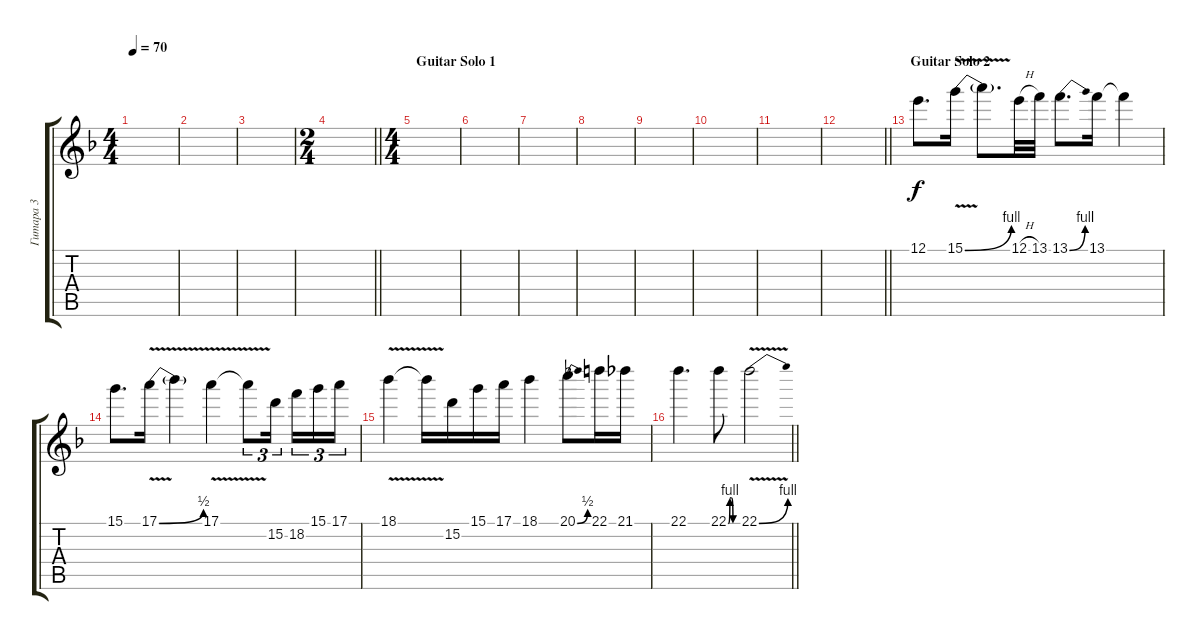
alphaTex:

\track ("Гитара 3" "Гитара 3") {instrument distortionguitar}
\staff {score tabs}
\tuning (E4 B3 G3 D3 A2 E2) {hide}
\ts (4 4)
\tempo 70
\clef g2
\ks dminor
|
|
|
\ts (2 4)
\barLineRight lightlight
|
\ts (4 4)
\section ("" "Guitar Solo 1")
|
|
|
|
|
|
|
\barLineRight lightlight
|
\section ("" "Guitar Solo 2")
12.1.8{d} 15.1{be (bend 0 0 60 4) v}.16 15.1{t}.8{d} 12.1{h}.32 13.1.32 13.1{be (bend 0 0 60 4)}.8{d} 13.1.16 13.1{t}.4 |
15.1.8{d} 17.1{be (bend 0 0 60 2) v}.16 17.1{t}.4 17.1{v}.4 17.1{t}.8{tu (3 2)} 15.2.16{tu (3 2) beam splitsecondary} 18.2.16{tu (3 2)} 15.1.16{tu (3 2)} 17.1.16{tu (3 2)} |
18.1{v}.4 18.1{t}.16 15.2.16 15.1.16 17.1.16 18.1.4 20.1{be (bend 0 0 60 2)}.8 22.1.16 21.1.16 |
\barLineRight lightlight
22.1.4{d} 22.1{be (custom 0 0 10 4 20 4 30 0 60 0)}.8 22.1{be (bend 0 0 60 4) v}.2
